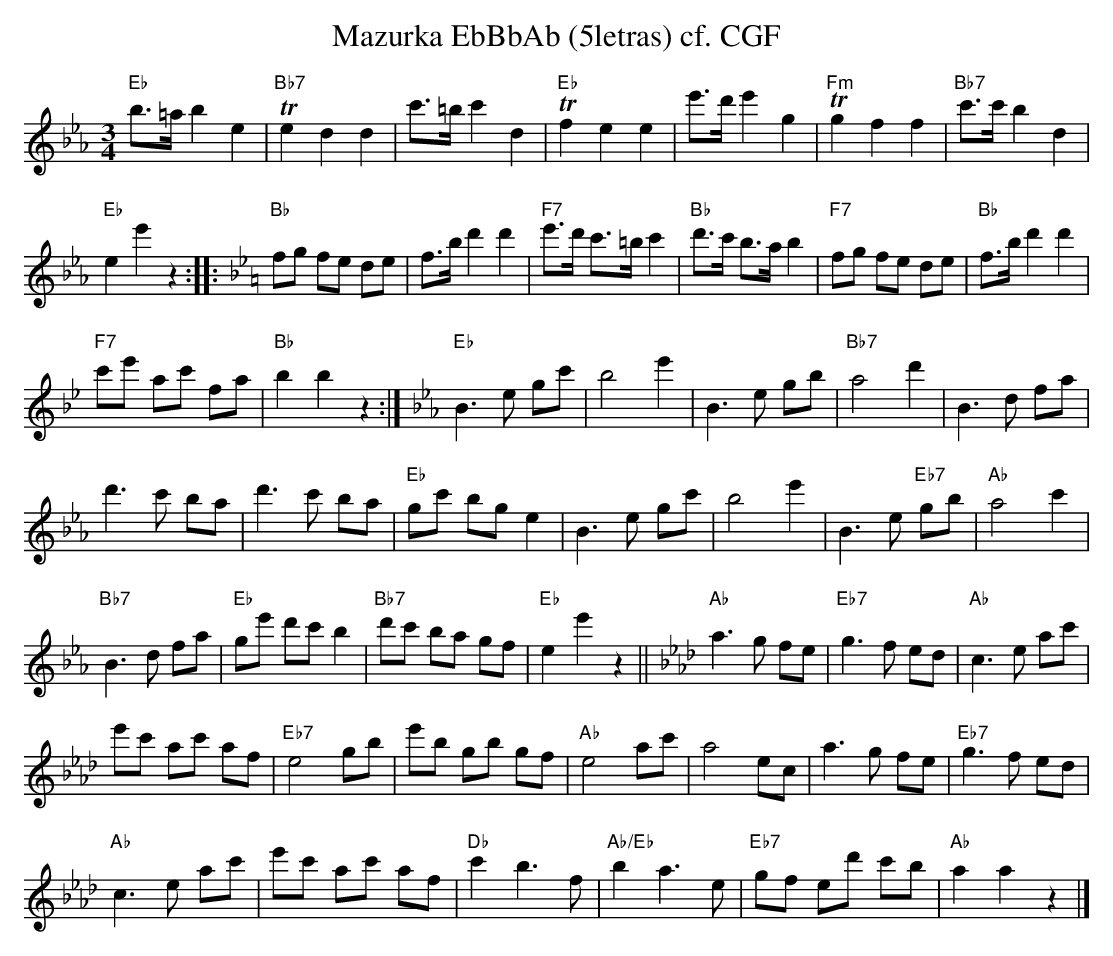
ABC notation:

X:1
T:Mazurka EbBbAb (5letras) cf. CGF
M:3/4
L:1/8
K:Ebmaj%%MIDI gchordon
"Eb"b>=ab2e2 | "Bb7"Te2d2d2 | c'>=bc'2d2 | "Eb"Tf2e2e2 | e'>d'e'2g2 | "Fm"Tg2f2f2 | "Bb7"c'>c'b2d2 |
"Eb"e2e'2z2 :: [K:Bbmaj] "Bb"fg fe de | f>bd'2d'2 | "F7"e'>d' c'>=bc'2 | "Bb"d'>c' b>ab2 | "F7"fg fe de | "Bb"f>bd'2d'2 |
"F7"c'e' ac' fa | "Bb"b2b2z2 :|[K:Ebmaj] "Eb"B3e gc' | b4e'2 | B3e gb | "Bb7"a4d'2 | B3d fa |
d'3c' ba | d'3c' ba | "Eb"gc' bge2 | B3e gc' | b4e'2 | B3e "Eb7"gb | "Ab"a4c'2 |
"Bb7"B3d fa | "Eb"ge' d'c'b2 | "Bb7"d'c' ba gf | "Eb"e2e'2z2 || [K:Abmaj] "Ab"a3g fe | "Eb7"g3f ed | "Ab"c3e ac' |
e'c' ac' af | "Eb7"e4gb | e'b gb gf | "Ab"e4ac' | a4ec | a3g fe | "Eb7"g3f ed |
"Ab"c3e ac' | e'c' ac' af | "Db"c'2b3f | "Ab/Eb"b2a3e | "Eb7"gf ed' c'b | "Ab"a2a2z2 |]
